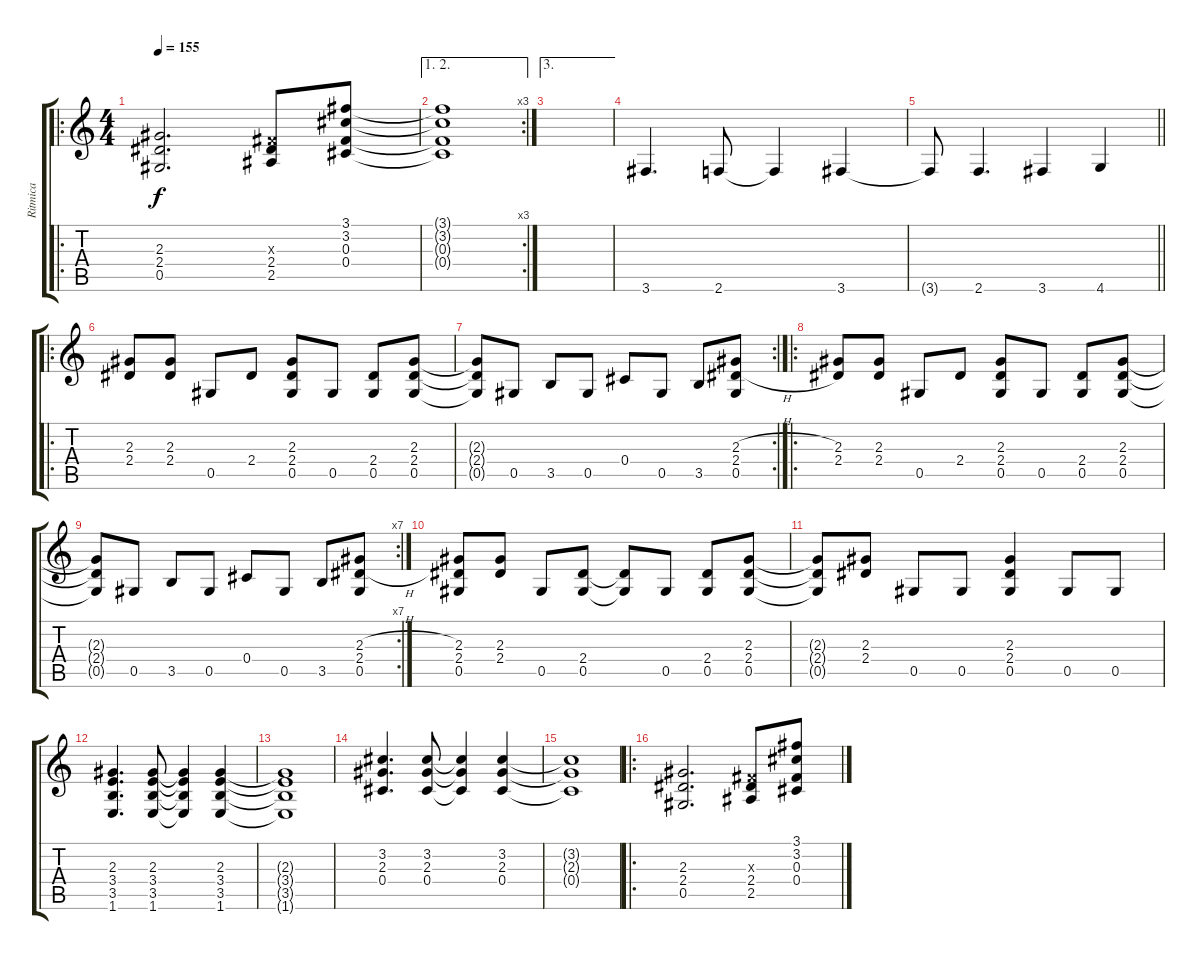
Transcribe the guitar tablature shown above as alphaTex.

\track ("Ritmica" "Ritmica") {instrument overdrivenguitar}
\staff {score tabs}
\tuning (Eb4 Bb3 Gb3 Db3 Ab2 Eb2) {hide}
\ro
\ts (4 4)
\tempo 155
\clef g2
\ks c
(2.3 2.4 0.5).2{d dy f} (0.3{x} 2.4 2.5).8 (3.1 3.2 0.3 0.4).8 |
\ae (1 2)
\rc 3
(3.1{t} 3.2{t} 0.3{t} 0.4{t}).1 |
\ae 3
|
3.6.4{d} 2.6.8 2.6{t}.4 3.6.4 |
\barLineRight lightlight
3.6{t}.8 2.6.4{d} 3.6.4 4.6.4 |
\ro
(2.3 2.4).8 (2.3 2.4).8 0.5.8 2.4.8 (2.3 2.4 0.5).8 0.5.8 (2.4 0.5).8 (2.3 2.4 0.5).8 |
\rc 2
(2.3{t} 2.4{t} 0.5{t}).8 0.5.8 3.5.8 0.5.8 0.4.8 0.5.8 3.5.8 (2.3{h} 2.4{h} 0.5).8 |
\ro
(2.3 2.4).8 (2.3 2.4).8 0.5.8 2.4.8 (2.3 2.4 0.5).8 0.5.8 (2.4 0.5).8 (2.3 2.4 0.5).8 |
\rc 7
(2.3{t} 2.4{t} 0.5{t}).8 0.5.8 3.5.8 0.5.8 0.4.8 0.5.8 3.5.8 (2.3{h} 2.4{h} 0.5).8 |
(2.3 2.4 0.5).8 (2.3 2.4).8 0.5.8 (2.4 0.5).8 (2.4{t} 0.5{t}).8 0.5.8 (2.4 0.5).8 (2.3 2.4 0.5).8 |
(2.3{t} 2.4{t} 0.5{t}).8 (2.3 2.4).8 0.5.8 0.5.8 (2.3 2.4 0.5).4 0.5.8 0.5.8 |
(2.3 3.4 3.5 1.6).4{d} (2.3 3.4 3.5 1.6).8 (2.3{t} 3.4{t} 3.5{t} 1.6{t}).4 (2.3 3.4 3.5 1.6).4 |
(2.3{t} 3.4{t} 3.5{t} 1.6{t}).1 |
(3.2 2.3 0.4).4{d} (3.2 2.3 0.4).8 (3.2{t} 2.3{t} 0.4{t}).4 (3.2 2.3 0.4).4 |
(3.2{t} 2.3{t} 0.4{t}).1 |
\ro
(2.3 2.4 0.5).2{d} (0.3{x} 2.4 2.5).8 (3.1 3.2 0.3 0.4).8
